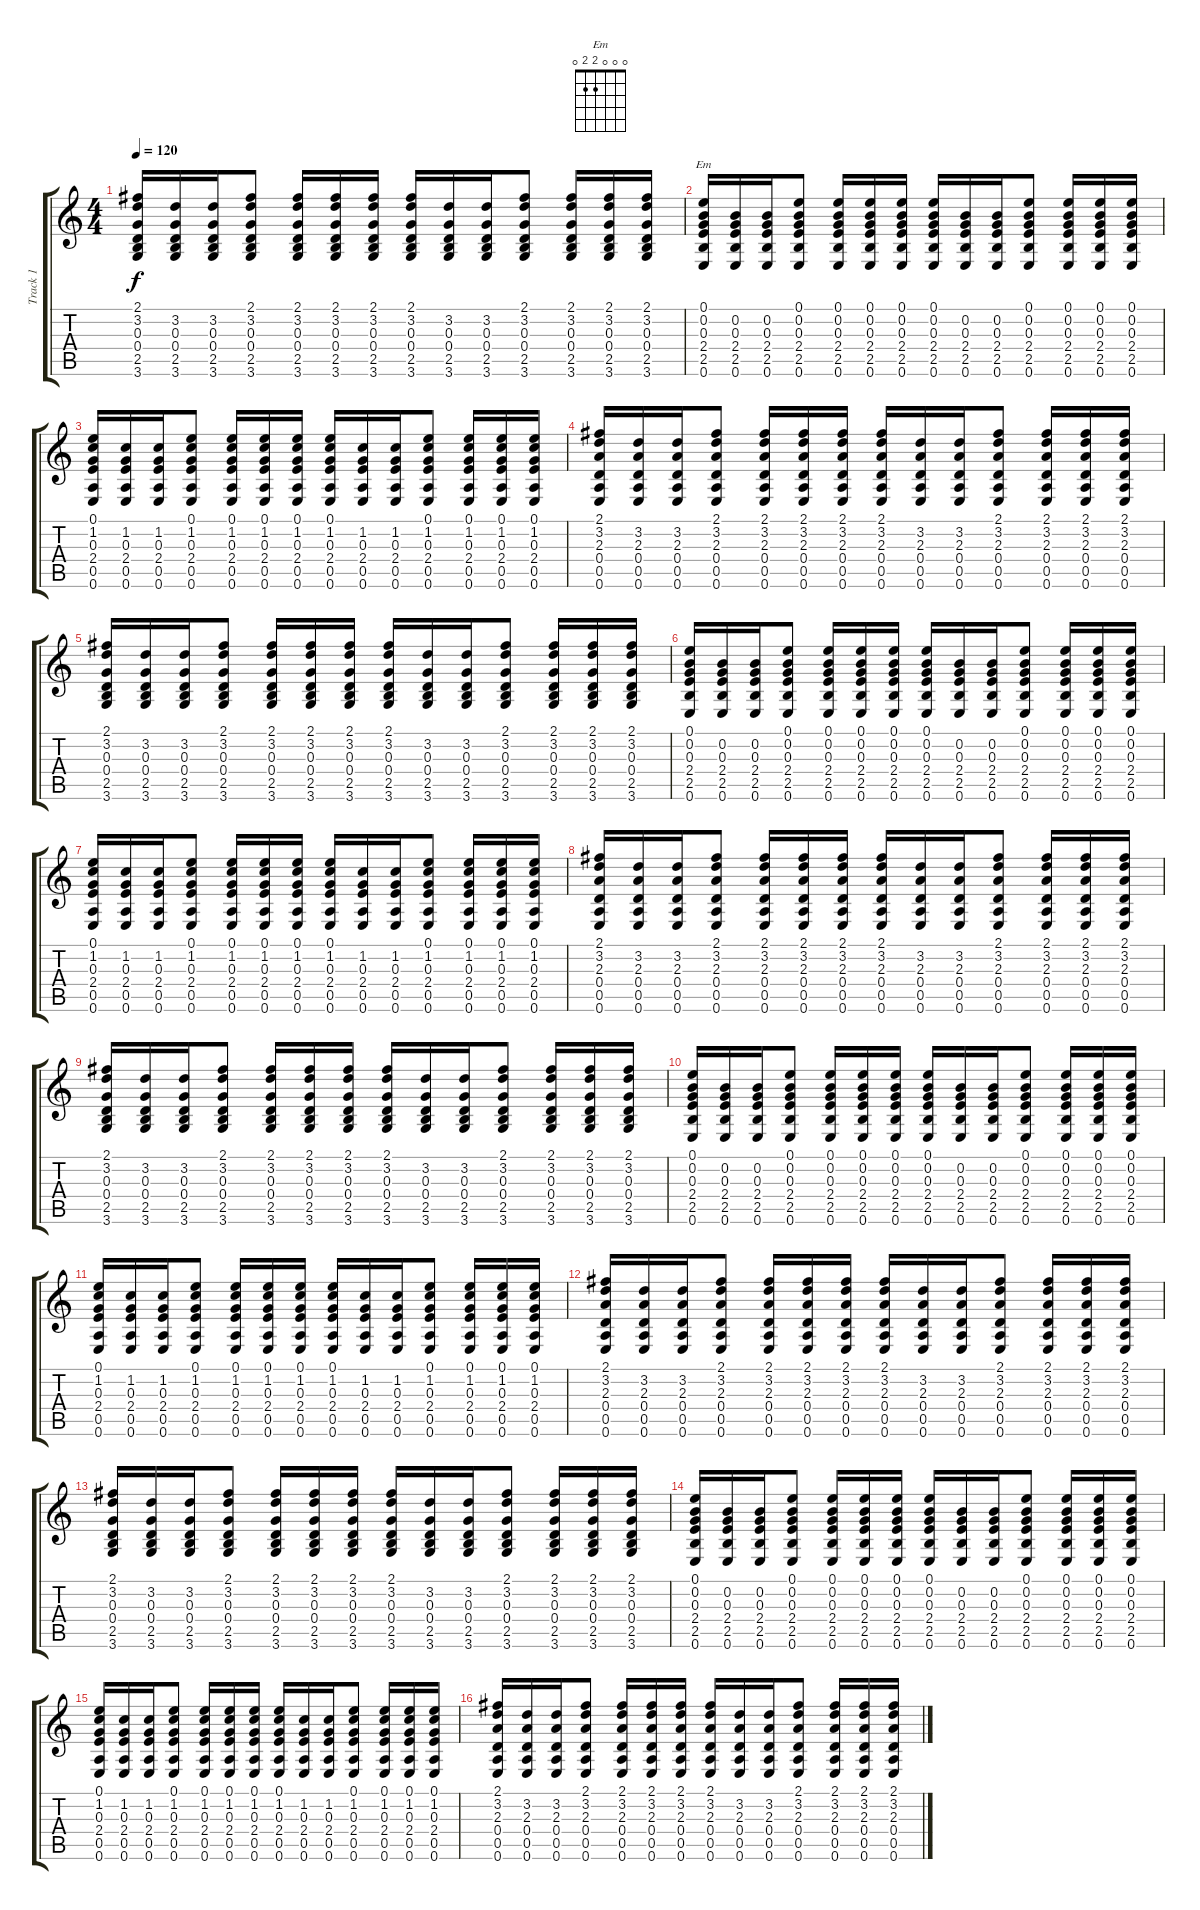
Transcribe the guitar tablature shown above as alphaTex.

\track ("Track 1" "Track 1") {instrument acousticguitarsteel}
\staff {score tabs}
\tuning (E4 B3 G3 D3 A2 E2) {hide}
\chord ("Em" 0 0 0 2 2 0)
\ts (4 4)
\tempo 120
\clef g2
\ks c
(2.1 3.2 0.3 0.4 2.5 3.6).16{dy f} (3.2 0.3 0.4 2.5 3.6).16 (3.2 0.3 0.4 2.5 3.6).16 (2.1 3.2 0.3 0.4 2.5 3.6).8 (2.1 3.2 0.3 0.4 2.5 3.6).16 (2.1 3.2 0.3 0.4 2.5 3.6).16 (2.1 3.2 0.3 0.4 2.5 3.6).16 (2.1 3.2 0.3 0.4 2.5 3.6).16 (3.2 0.3 0.4 2.5 3.6).16 (3.2 0.3 0.4 2.5 3.6).16 (2.1 3.2 0.3 0.4 2.5 3.6).8 (2.1 3.2 0.3 0.4 2.5 3.6).16 (2.1 3.2 0.3 0.4 2.5 3.6).16 (2.1 3.2 0.3 0.4 2.5 3.6).16 |
(0.1 0.2 0.3 2.4 2.5 0.6).16{ch "Em"} (0.2 0.3 2.4 2.5 0.6).16 (0.2 0.3 2.4 2.5 0.6).16 (0.1 0.2 0.3 2.4 2.5 0.6).8 (0.1 0.2 0.3 2.4 2.5 0.6).16 (0.1 0.2 0.3 2.4 2.5 0.6).16 (0.1 0.2 0.3 2.4 2.5 0.6).16 (0.1 0.2 0.3 2.4 2.5 0.6).16 (0.2 0.3 2.4 2.5 0.6).16 (0.2 0.3 2.4 2.5 0.6).16 (0.1 0.2 0.3 2.4 2.5 0.6).8 (0.1 0.2 0.3 2.4 2.5 0.6).16 (0.1 0.2 0.3 2.4 2.5 0.6).16 (0.1 0.2 0.3 2.4 2.5 0.6).16 |
(0.1 1.2 0.3 2.4 0.5 0.6).16 (1.2 0.3 2.4 0.5 0.6).16 (1.2 0.3 2.4 0.5 0.6).16 (0.1 1.2 0.3 2.4 0.5 0.6).8 (0.1 1.2 0.3 2.4 0.5 0.6).16 (0.1 1.2 0.3 2.4 0.5 0.6).16 (0.1 1.2 0.3 2.4 0.5 0.6).16 (0.1 1.2 0.3 2.4 0.5 0.6).16 (1.2 0.3 2.4 0.5 0.6).16 (1.2 0.3 2.4 0.5 0.6).16 (0.1 1.2 0.3 2.4 0.5 0.6).8 (0.1 1.2 0.3 2.4 0.5 0.6).16 (0.1 1.2 0.3 2.4 0.5 0.6).16 (0.1 1.2 0.3 2.4 0.5 0.6).16 |
(2.1 3.2 2.3 0.4 0.5 0.6).16 (3.2 2.3 0.4 0.5 0.6).16 (3.2 2.3 0.4 0.5 0.6).16 (2.1 3.2 2.3 0.4 0.5 0.6).8 (2.1 3.2 2.3 0.4 0.5 0.6).16 (2.1 3.2 2.3 0.4 0.5 0.6).16 (2.1 3.2 2.3 0.4 0.5 0.6).16 (2.1 3.2 2.3 0.4 0.5 0.6).16 (3.2 2.3 0.4 0.5 0.6).16 (3.2 2.3 0.4 0.5 0.6).16 (2.1 3.2 2.3 0.4 0.5 0.6).8 (2.1 3.2 2.3 0.4 0.5 0.6).16 (2.1 3.2 2.3 0.4 0.5 0.6).16 (2.1 3.2 2.3 0.4 0.5 0.6).16 |
(2.1 3.2 0.3 0.4 2.5 3.6).16 (3.2 0.3 0.4 2.5 3.6).16 (3.2 0.3 0.4 2.5 3.6).16 (2.1 3.2 0.3 0.4 2.5 3.6).8 (2.1 3.2 0.3 0.4 2.5 3.6).16 (2.1 3.2 0.3 0.4 2.5 3.6).16 (2.1 3.2 0.3 0.4 2.5 3.6).16 (2.1 3.2 0.3 0.4 2.5 3.6).16 (3.2 0.3 0.4 2.5 3.6).16 (3.2 0.3 0.4 2.5 3.6).16 (2.1 3.2 0.3 0.4 2.5 3.6).8 (2.1 3.2 0.3 0.4 2.5 3.6).16 (2.1 3.2 0.3 0.4 2.5 3.6).16 (2.1 3.2 0.3 0.4 2.5 3.6).16 |
(0.1 0.2 0.3 2.4 2.5 0.6).16 (0.2 0.3 2.4 2.5 0.6).16 (0.2 0.3 2.4 2.5 0.6).16 (0.1 0.2 0.3 2.4 2.5 0.6).8 (0.1 0.2 0.3 2.4 2.5 0.6).16 (0.1 0.2 0.3 2.4 2.5 0.6).16 (0.1 0.2 0.3 2.4 2.5 0.6).16 (0.1 0.2 0.3 2.4 2.5 0.6).16 (0.2 0.3 2.4 2.5 0.6).16 (0.2 0.3 2.4 2.5 0.6).16 (0.1 0.2 0.3 2.4 2.5 0.6).8 (0.1 0.2 0.3 2.4 2.5 0.6).16 (0.1 0.2 0.3 2.4 2.5 0.6).16 (0.1 0.2 0.3 2.4 2.5 0.6).16 |
(0.1 1.2 0.3 2.4 0.5 0.6).16 (1.2 0.3 2.4 0.5 0.6).16 (1.2 0.3 2.4 0.5 0.6).16 (0.1 1.2 0.3 2.4 0.5 0.6).8 (0.1 1.2 0.3 2.4 0.5 0.6).16 (0.1 1.2 0.3 2.4 0.5 0.6).16 (0.1 1.2 0.3 2.4 0.5 0.6).16 (0.1 1.2 0.3 2.4 0.5 0.6).16 (1.2 0.3 2.4 0.5 0.6).16 (1.2 0.3 2.4 0.5 0.6).16 (0.1 1.2 0.3 2.4 0.5 0.6).8 (0.1 1.2 0.3 2.4 0.5 0.6).16 (0.1 1.2 0.3 2.4 0.5 0.6).16 (0.1 1.2 0.3 2.4 0.5 0.6).16 |
(2.1 3.2 2.3 0.4 0.5 0.6).16 (3.2 2.3 0.4 0.5 0.6).16 (3.2 2.3 0.4 0.5 0.6).16 (2.1 3.2 2.3 0.4 0.5 0.6).8 (2.1 3.2 2.3 0.4 0.5 0.6).16 (2.1 3.2 2.3 0.4 0.5 0.6).16 (2.1 3.2 2.3 0.4 0.5 0.6).16 (2.1 3.2 2.3 0.4 0.5 0.6).16 (3.2 2.3 0.4 0.5 0.6).16 (3.2 2.3 0.4 0.5 0.6).16 (2.1 3.2 2.3 0.4 0.5 0.6).8 (2.1 3.2 2.3 0.4 0.5 0.6).16 (2.1 3.2 2.3 0.4 0.5 0.6).16 (2.1 3.2 2.3 0.4 0.5 0.6).16 |
(2.1 3.2 0.3 0.4 2.5 3.6).16 (3.2 0.3 0.4 2.5 3.6).16 (3.2 0.3 0.4 2.5 3.6).16 (2.1 3.2 0.3 0.4 2.5 3.6).8 (2.1 3.2 0.3 0.4 2.5 3.6).16 (2.1 3.2 0.3 0.4 2.5 3.6).16 (2.1 3.2 0.3 0.4 2.5 3.6).16 (2.1 3.2 0.3 0.4 2.5 3.6).16 (3.2 0.3 0.4 2.5 3.6).16 (3.2 0.3 0.4 2.5 3.6).16 (2.1 3.2 0.3 0.4 2.5 3.6).8 (2.1 3.2 0.3 0.4 2.5 3.6).16 (2.1 3.2 0.3 0.4 2.5 3.6).16 (2.1 3.2 0.3 0.4 2.5 3.6).16 |
(0.1 0.2 0.3 2.4 2.5 0.6).16 (0.2 0.3 2.4 2.5 0.6).16 (0.2 0.3 2.4 2.5 0.6).16 (0.1 0.2 0.3 2.4 2.5 0.6).8 (0.1 0.2 0.3 2.4 2.5 0.6).16 (0.1 0.2 0.3 2.4 2.5 0.6).16 (0.1 0.2 0.3 2.4 2.5 0.6).16 (0.1 0.2 0.3 2.4 2.5 0.6).16 (0.2 0.3 2.4 2.5 0.6).16 (0.2 0.3 2.4 2.5 0.6).16 (0.1 0.2 0.3 2.4 2.5 0.6).8 (0.1 0.2 0.3 2.4 2.5 0.6).16 (0.1 0.2 0.3 2.4 2.5 0.6).16 (0.1 0.2 0.3 2.4 2.5 0.6).16 |
(0.1 1.2 0.3 2.4 0.5 0.6).16 (1.2 0.3 2.4 0.5 0.6).16 (1.2 0.3 2.4 0.5 0.6).16 (0.1 1.2 0.3 2.4 0.5 0.6).8 (0.1 1.2 0.3 2.4 0.5 0.6).16 (0.1 1.2 0.3 2.4 0.5 0.6).16 (0.1 1.2 0.3 2.4 0.5 0.6).16 (0.1 1.2 0.3 2.4 0.5 0.6).16 (1.2 0.3 2.4 0.5 0.6).16 (1.2 0.3 2.4 0.5 0.6).16 (0.1 1.2 0.3 2.4 0.5 0.6).8 (0.1 1.2 0.3 2.4 0.5 0.6).16 (0.1 1.2 0.3 2.4 0.5 0.6).16 (0.1 1.2 0.3 2.4 0.5 0.6).16 |
(2.1 3.2 2.3 0.4 0.5 0.6).16 (3.2 2.3 0.4 0.5 0.6).16 (3.2 2.3 0.4 0.5 0.6).16 (2.1 3.2 2.3 0.4 0.5 0.6).8 (2.1 3.2 2.3 0.4 0.5 0.6).16 (2.1 3.2 2.3 0.4 0.5 0.6).16 (2.1 3.2 2.3 0.4 0.5 0.6).16 (2.1 3.2 2.3 0.4 0.5 0.6).16 (3.2 2.3 0.4 0.5 0.6).16 (3.2 2.3 0.4 0.5 0.6).16 (2.1 3.2 2.3 0.4 0.5 0.6).8 (2.1 3.2 2.3 0.4 0.5 0.6).16 (2.1 3.2 2.3 0.4 0.5 0.6).16 (2.1 3.2 2.3 0.4 0.5 0.6).16 |
(2.1 3.2 0.3 0.4 2.5 3.6).16 (3.2 0.3 0.4 2.5 3.6).16 (3.2 0.3 0.4 2.5 3.6).16 (2.1 3.2 0.3 0.4 2.5 3.6).8 (2.1 3.2 0.3 0.4 2.5 3.6).16 (2.1 3.2 0.3 0.4 2.5 3.6).16 (2.1 3.2 0.3 0.4 2.5 3.6).16 (2.1 3.2 0.3 0.4 2.5 3.6).16 (3.2 0.3 0.4 2.5 3.6).16 (3.2 0.3 0.4 2.5 3.6).16 (2.1 3.2 0.3 0.4 2.5 3.6).8 (2.1 3.2 0.3 0.4 2.5 3.6).16 (2.1 3.2 0.3 0.4 2.5 3.6).16 (2.1 3.2 0.3 0.4 2.5 3.6).16 |
(0.1 0.2 0.3 2.4 2.5 0.6).16 (0.2 0.3 2.4 2.5 0.6).16 (0.2 0.3 2.4 2.5 0.6).16 (0.1 0.2 0.3 2.4 2.5 0.6).8 (0.1 0.2 0.3 2.4 2.5 0.6).16 (0.1 0.2 0.3 2.4 2.5 0.6).16 (0.1 0.2 0.3 2.4 2.5 0.6).16 (0.1 0.2 0.3 2.4 2.5 0.6).16 (0.2 0.3 2.4 2.5 0.6).16 (0.2 0.3 2.4 2.5 0.6).16 (0.1 0.2 0.3 2.4 2.5 0.6).8 (0.1 0.2 0.3 2.4 2.5 0.6).16 (0.1 0.2 0.3 2.4 2.5 0.6).16 (0.1 0.2 0.3 2.4 2.5 0.6).16 |
(0.1 1.2 0.3 2.4 0.5 0.6).16 (1.2 0.3 2.4 0.5 0.6).16 (1.2 0.3 2.4 0.5 0.6).16 (0.1 1.2 0.3 2.4 0.5 0.6).8 (0.1 1.2 0.3 2.4 0.5 0.6).16 (0.1 1.2 0.3 2.4 0.5 0.6).16 (0.1 1.2 0.3 2.4 0.5 0.6).16 (0.1 1.2 0.3 2.4 0.5 0.6).16 (1.2 0.3 2.4 0.5 0.6).16 (1.2 0.3 2.4 0.5 0.6).16 (0.1 1.2 0.3 2.4 0.5 0.6).8 (0.1 1.2 0.3 2.4 0.5 0.6).16 (0.1 1.2 0.3 2.4 0.5 0.6).16 (0.1 1.2 0.3 2.4 0.5 0.6).16 |
(2.1 3.2 2.3 0.4 0.5 0.6).16 (3.2 2.3 0.4 0.5 0.6).16 (3.2 2.3 0.4 0.5 0.6).16 (2.1 3.2 2.3 0.4 0.5 0.6).8 (2.1 3.2 2.3 0.4 0.5 0.6).16 (2.1 3.2 2.3 0.4 0.5 0.6).16 (2.1 3.2 2.3 0.4 0.5 0.6).16 (2.1 3.2 2.3 0.4 0.5 0.6).16 (3.2 2.3 0.4 0.5 0.6).16 (3.2 2.3 0.4 0.5 0.6).16 (2.1 3.2 2.3 0.4 0.5 0.6).8 (2.1 3.2 2.3 0.4 0.5 0.6).16 (2.1 3.2 2.3 0.4 0.5 0.6).16 (2.1 3.2 2.3 0.4 0.5 0.6).16
